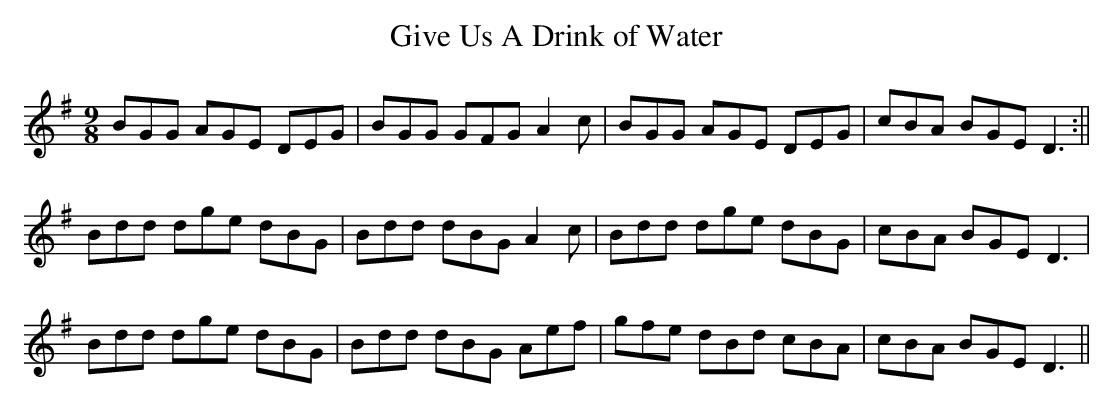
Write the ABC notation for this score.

X:1
T:Give Us A Drink of Water
M:9/8
L:1/8
K:G
BGG AGE DEG|BGG GFG A2c|BGG AGE DEG|cBA BGE D3:||
Bdd dge dBG|Bdd dBG A2c|Bdd dge dBG|cBA BGE D3|
Bdd dge dBG|Bdd dBG Aef|gfe dBd cBA|cBA BGE D3||
